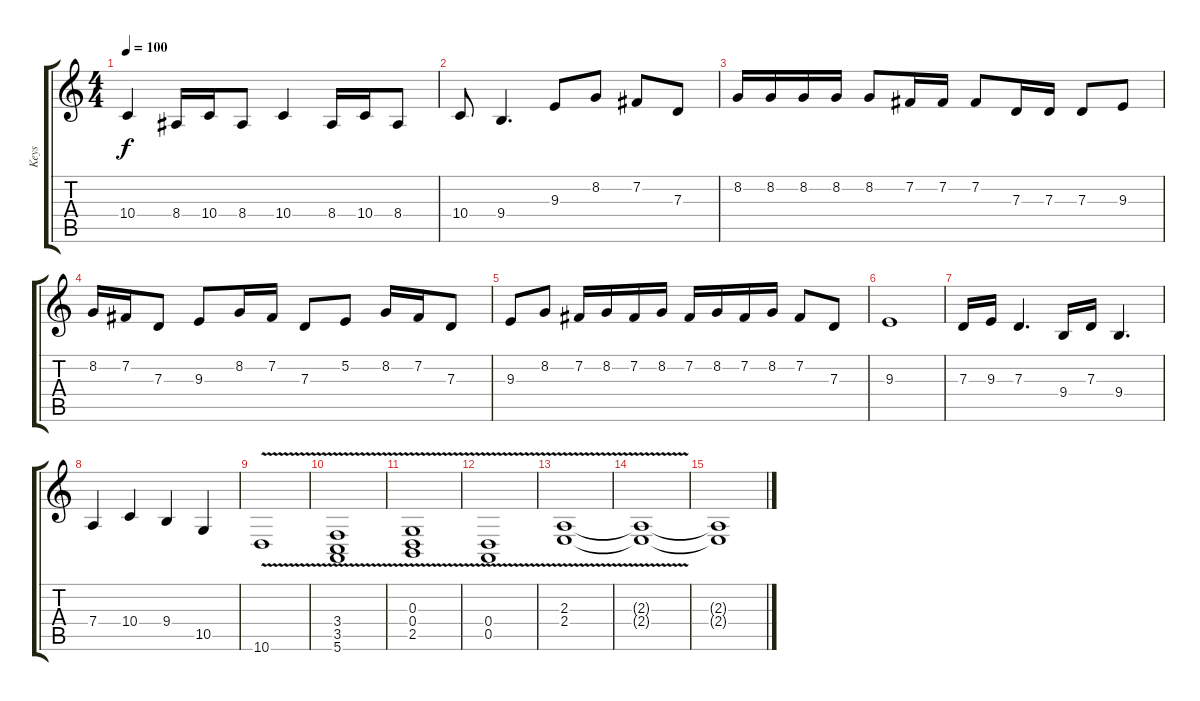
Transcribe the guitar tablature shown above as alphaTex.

\track ("Keys" "Keys") {instrument percussiveorgan}
\staff {score tabs}
\tuning (E4 B3 G3 D3 A2 E2) {hide}
\ts (4 4)
\tempo 100
\clef g2
\ks c
10.4.4{dy f} 8.4.16 10.4.16 8.4.8 10.4.4 8.4.16 10.4.16 8.4.8 |
10.4.8 9.4.4{d} 9.3.8 8.2.8 7.2.8 7.3.8 |
8.2.16 8.2.16 8.2.16 8.2.16 8.2.8 7.2.16 7.2.16 7.2.8 7.3.16 7.3.16 7.3.8 9.3.8 |
8.2.16 7.2.16 7.3.8 9.3.8 8.2.16 7.2.16 7.3.8 5.2.8 8.2.16 7.2.16 7.3.8 |
9.3.8 8.2.8 7.2.16 8.2.16 7.2.16 8.2.16 7.2.16 8.2.16 7.2.16 8.2.16 7.2.8 7.3.8 |
9.3.1 |
7.3.16 9.3.16 7.3.4{d} 9.4.16 7.3.16 9.4.4{d} |
7.4.4 10.4.4 9.4.4 10.5.4 |
10.6{v}.1 |
(3.4{v} 3.5{v} 5.6{v}).1 |
(0.3{v} 0.4{v} 2.5{v}).1 |
(0.4{v} 0.5{v}).1 |
(2.3{v} 2.4{v}).1 |
(2.3{t} 2.4{t}).1 |
(2.3{t} 2.4{t}).1
